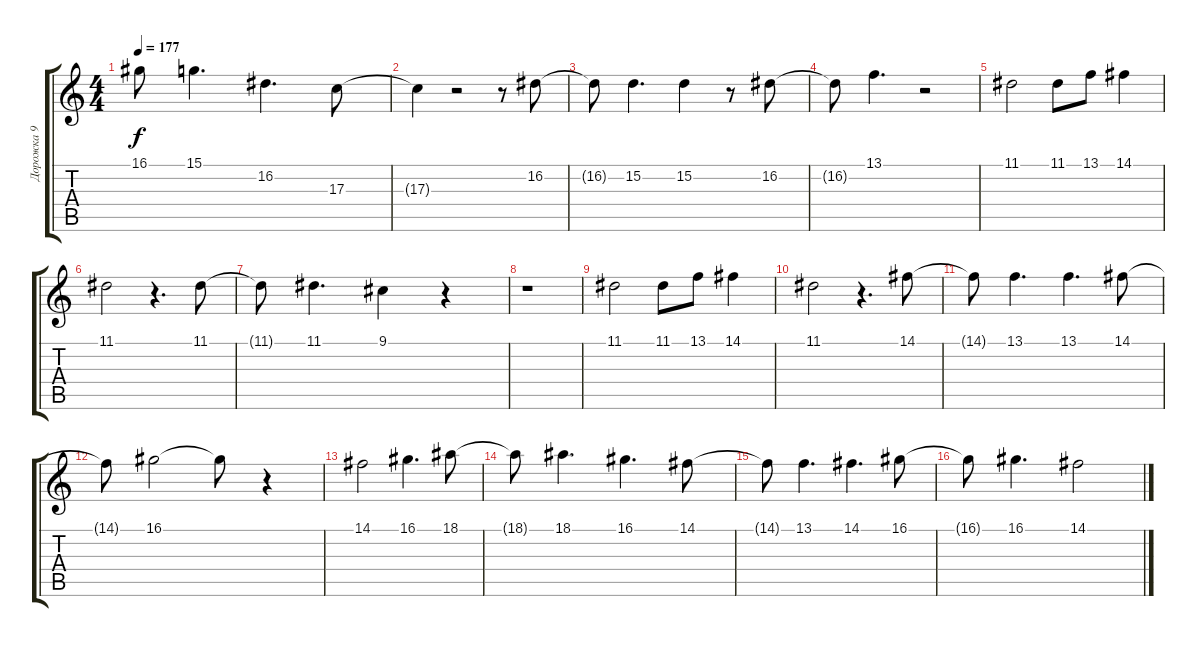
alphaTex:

\track ("Дорожка 9" "Дорожка 9") {instrument fx5brightness}
\staff {score tabs}
\tuning (E4 B3 G3 D3 A2 E2) {hide}
\ts (4 4)
\tempo 177
\clef g2
\ks c
16.1{t}.8{dy f} 15.1.4{d} 16.2.4{d} 17.3.8 |
17.3{t}.4 r.2 r.8 16.2.8 |
16.2{t}.8 15.2.4{d} 15.2.4 r.8 16.2.8 |
16.2{t}.8 13.1.4{d} r.2 |
11.1.2 11.1.8 13.1.8 14.1.4 |
11.1.2 r.4{d} 11.1.8 |
11.1{t}.8 11.1.4{d} 9.1.4 r.4 |
r.1 |
11.1.2 11.1.8 13.1.8 14.1.4 |
11.1.2 r.4{d} 14.1.8 |
14.1{t}.8 13.1.4{d} 13.1.4{d} 14.1.8 |
14.1{t}.8 16.1.2 16.1{t}.8 r.4 |
14.1.2 16.1.4{d} 18.1.8 |
18.1{t}.8 18.1.4{d} 16.1.4{d} 14.1.8 |
14.1{t}.8 13.1.4{d} 14.1.4{d} 16.1.8 |
16.1{t}.8 16.1.4{d} 14.1.2
